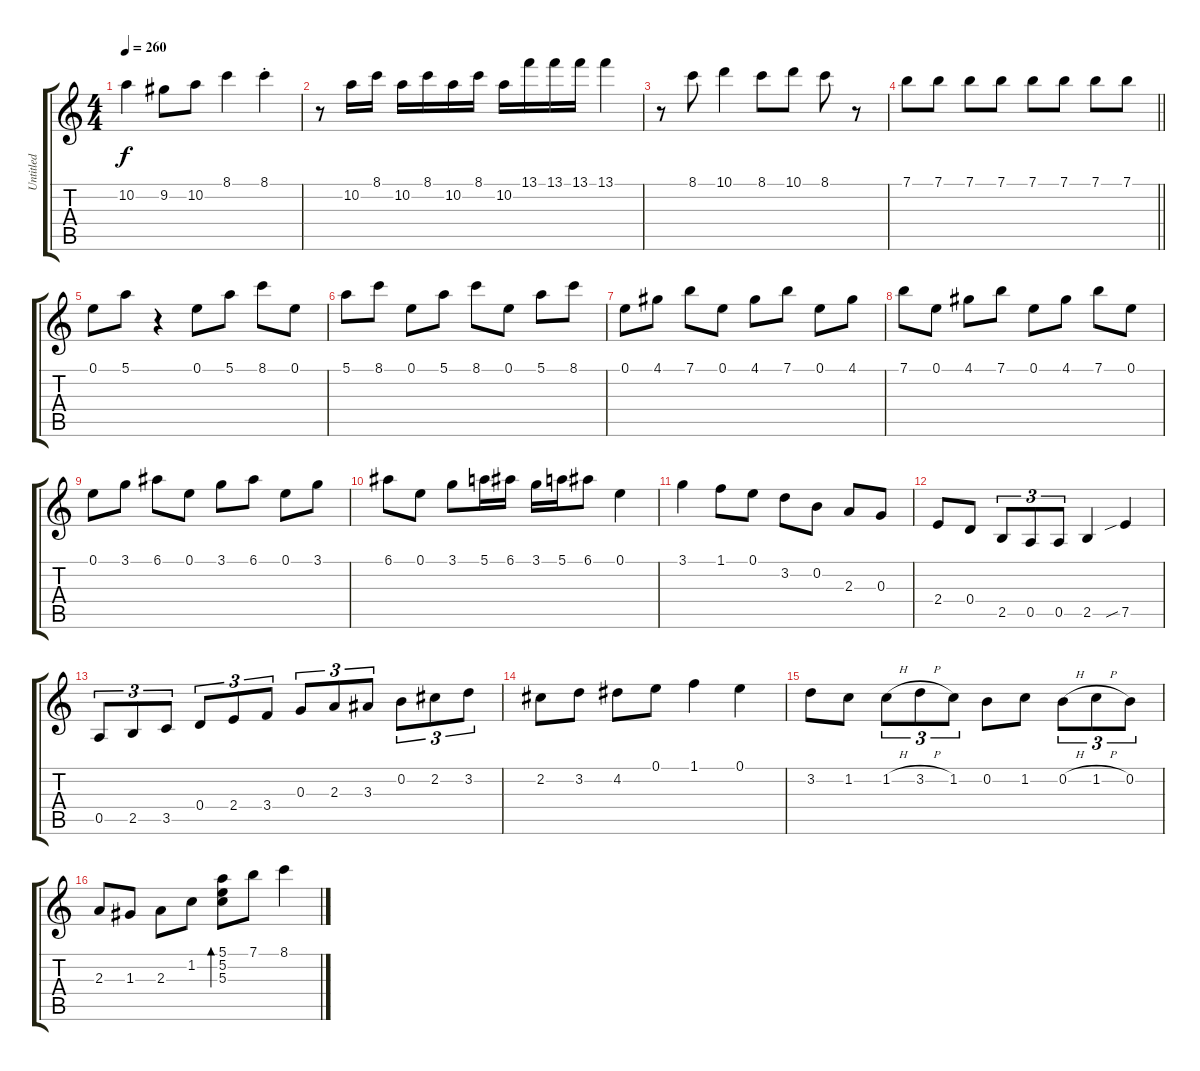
\track ("Untitled" "Untitled") {instrument acousticguitarsteel}
\staff {score tabs}
\tuning (E4 B3 G3 D3 A2 E2) {hide}
\ts (4 4)
\tempo 260
\clef g2
\ks c
10.2.4{dy f} 9.2.8 10.2.8 8.1.4 8.1{st}.4 |
r.8 10.2.16 8.1.16 10.2.16 8.1.16 10.2.16 8.1.16 10.2.16 13.1.16 13.1.16 13.1.16 13.1.4 |
r.8 8.1.8 10.1.4 8.1.8 10.1.8 8.1.8 r.8 |
\barLineRight lightlight
7.1.8 7.1.8 7.1.8 7.1.8 7.1.8 7.1.8 7.1.8 7.1.8 |
0.1.8 5.1.8 r.4 0.1.8 5.1.8 8.1.8 0.1.8 |
5.1.8 8.1.8 0.1.8 5.1.8 8.1.8 0.1.8 5.1.8 8.1.8 |
0.1.8 4.1.8 7.1.8 0.1.8 4.1.8 7.1.8 0.1.8 4.1.8 |
7.1.8 0.1.8 4.1.8 7.1.8 0.1.8 4.1.8 7.1.8 0.1.8 |
0.1.8 3.1.8 6.1.8 0.1.8 3.1.8 6.1.8 0.1.8 3.1.8 |
6.1.8 0.1.8 3.1.8 5.1.16 6.1.16 3.1.16 5.1.16 6.1.8 0.1.4 |
3.1.4 1.1.8 0.1.8 3.2.8 0.2.8 2.3.8 0.3.8 |
2.4.8 0.4.8 2.5.8{tu (3 2)} 0.5.8{tu (3 2)} 0.5.8{tu (3 2)} 2.5.4 7.5{sib}.4 |
0.5.8{tu (3 2)} 2.5.8{tu (3 2)} 3.5.8{tu (3 2)} 0.4.8{tu (3 2)} 2.4.8{tu (3 2)} 3.4.8{tu (3 2)} 0.3.8{tu (3 2)} 2.3.8{tu (3 2)} 3.3.8{tu (3 2)} 0.2.8{tu (3 2)} 2.2.8{tu (3 2)} 3.2.8{tu (3 2)} |
2.2.8 3.2.8 4.2.8 0.1.8 1.1.4 0.1.4 |
3.2.8 1.2.8 1.2{h}.8{tu (3 2)} 3.2{h}.8{tu (3 2)} 1.2.8{tu (3 2)} 0.2.8 1.2.8 0.2{h}.8{tu (3 2)} 1.2{h}.8{tu (3 2)} 0.2.8{tu (3 2)} |
2.3.8 1.3.8 2.3.8 1.2.8 (5.1 5.2 5.3).8{bd 30} 7.1.8 8.1.4
